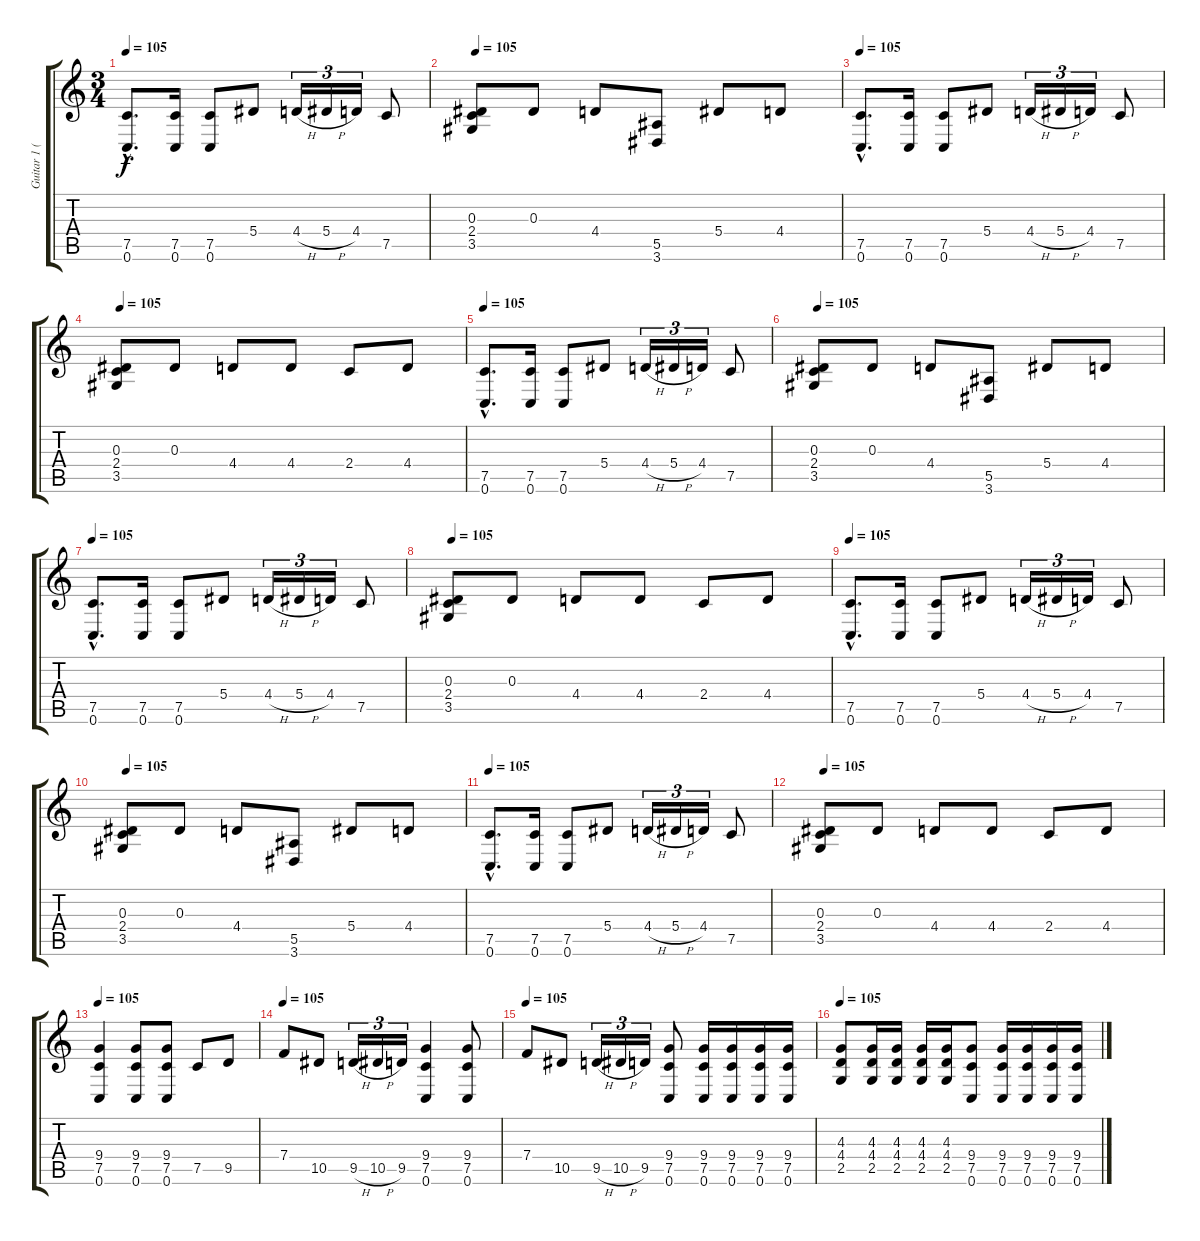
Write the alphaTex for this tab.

\track ("Guitar 1 (Lead)" "Guitar 1 (") {instrument overdrivenguitar}
\staff {score tabs}
\tuning (C4 G3 Eb3 Bb2 F2 C2) {hide}
\ts (3 4)
\tempo 105
\clef g2
\ks c
(7.5{hac} 0.6{hac}).8{d dy f} (7.5 0.6).16 (7.5 0.6).8 5.4.8 4.4{h}.16{tu (3 2)} 5.4{h}.16{tu (3 2)} 4.4.16{tu (3 2)} 7.5.8 |
\tempo 105
(0.3 2.4 3.5).8 0.3.8 4.4.8 (5.5 3.6).8 5.4.8 4.4.8 |
\tempo 105
(7.5{hac} 0.6{hac}).8{d} (7.5 0.6).16 (7.5 0.6).8 5.4.8 4.4{h}.16{tu (3 2)} 5.4{h}.16{tu (3 2)} 4.4.16{tu (3 2)} 7.5.8 |
\tempo 105
(0.3 2.4 3.5).8 0.3.8 4.4.8 4.4.8 2.4.8 4.4.8 |
\tempo 105
(7.5{hac} 0.6{hac}).8{d} (7.5 0.6).16 (7.5 0.6).8 5.4.8 4.4{h}.16{tu (3 2)} 5.4{h}.16{tu (3 2)} 4.4.16{tu (3 2)} 7.5.8 |
\tempo 105
(0.3 2.4 3.5).8 0.3.8 4.4.8 (5.5 3.6).8 5.4.8 4.4.8 |
\tempo 105
(7.5{hac} 0.6{hac}).8{d} (7.5 0.6).16 (7.5 0.6).8 5.4.8 4.4{h}.16{tu (3 2)} 5.4{h}.16{tu (3 2)} 4.4.16{tu (3 2)} 7.5.8 |
\tempo 105
(0.3 2.4 3.5).8 0.3.8 4.4.8 4.4.8 2.4.8 4.4.8 |
\tempo 105
(7.5{hac} 0.6{hac}).8{d} (7.5 0.6).16 (7.5 0.6).8 5.4.8 4.4{h}.16{tu (3 2)} 5.4{h}.16{tu (3 2)} 4.4.16{tu (3 2)} 7.5.8 |
\tempo 105
(0.3 2.4 3.5).8 0.3.8 4.4.8 (5.5 3.6).8 5.4.8 4.4.8 |
\tempo 105
(7.5{hac} 0.6{hac}).8{d} (7.5 0.6).16 (7.5 0.6).8 5.4.8 4.4{h}.16{tu (3 2)} 5.4{h}.16{tu (3 2)} 4.4.16{tu (3 2)} 7.5.8 |
\tempo 105
(0.3 2.4 3.5).8 0.3.8 4.4.8 4.4.8 2.4.8 4.4.8 |
\tempo 105
(9.4 7.5 0.6).4 (9.4 7.5 0.6).8 (9.4 7.5 0.6).8 7.5.8 9.5.8 |
\tempo 105
7.4.8 10.5.8 9.5{h}.16{tu (3 2)} 10.5{h}.16{tu (3 2)} 9.5.16{tu (3 2)} (9.4 7.5 0.6).4 (9.4 7.5 0.6).8 |
\tempo 105
7.4.8 10.5.8 9.5{h}.16{tu (3 2)} 10.5{h}.16{tu (3 2)} 9.5.16{tu (3 2)} (9.4 7.5 0.6).8 (9.4 7.5 0.6).16 (9.4 7.5 0.6).16 (9.4 7.5 0.6).16 (9.4 7.5 0.6).16 |
\tempo 105
(4.3 4.4 2.5).8 (4.3 4.4 2.5).16 (4.3 4.4 2.5).16 (4.3 4.4 2.5).16 (4.3 4.4 2.5).16 (9.4 7.5 0.6).8 (9.4 7.5 0.6).16 (9.4 7.5 0.6).16 (9.4 7.5 0.6).16 (9.4 7.5 0.6).16
